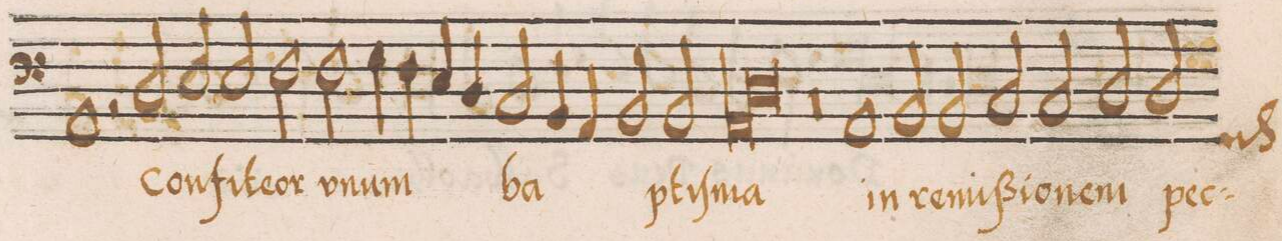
**kern	**text
*I"BASSVS	*
*clefF4	*
*k[]	*
*met(C|)	*
*M2/1	*
1AA	.
2rBB	.
2D/	con-
=157-	=157-
2E/	-fi-
2E/	-te-
2F\	-or
2F\	v-
=158-	=158-
4G\	-num
4F\	.
4E/	.
4D/	.
2C/	ba-
4BB/	.
4AA/	.
=159-	=159-
2BB/	.
2BB/	-ptiſ-
*lig	*
1AA	-ma
=160-	=160-
1D	.
*Xlig	*
0rBB	.
=161-	=161-
1AA	in
=162-	=162-
2BB/	re-
2BB/	-miſ-
2C/	-si-
2C/	-o-
=163-	=163-
2D/	-nem
*custos:GG	*
2D/	pec-
*-	*-
